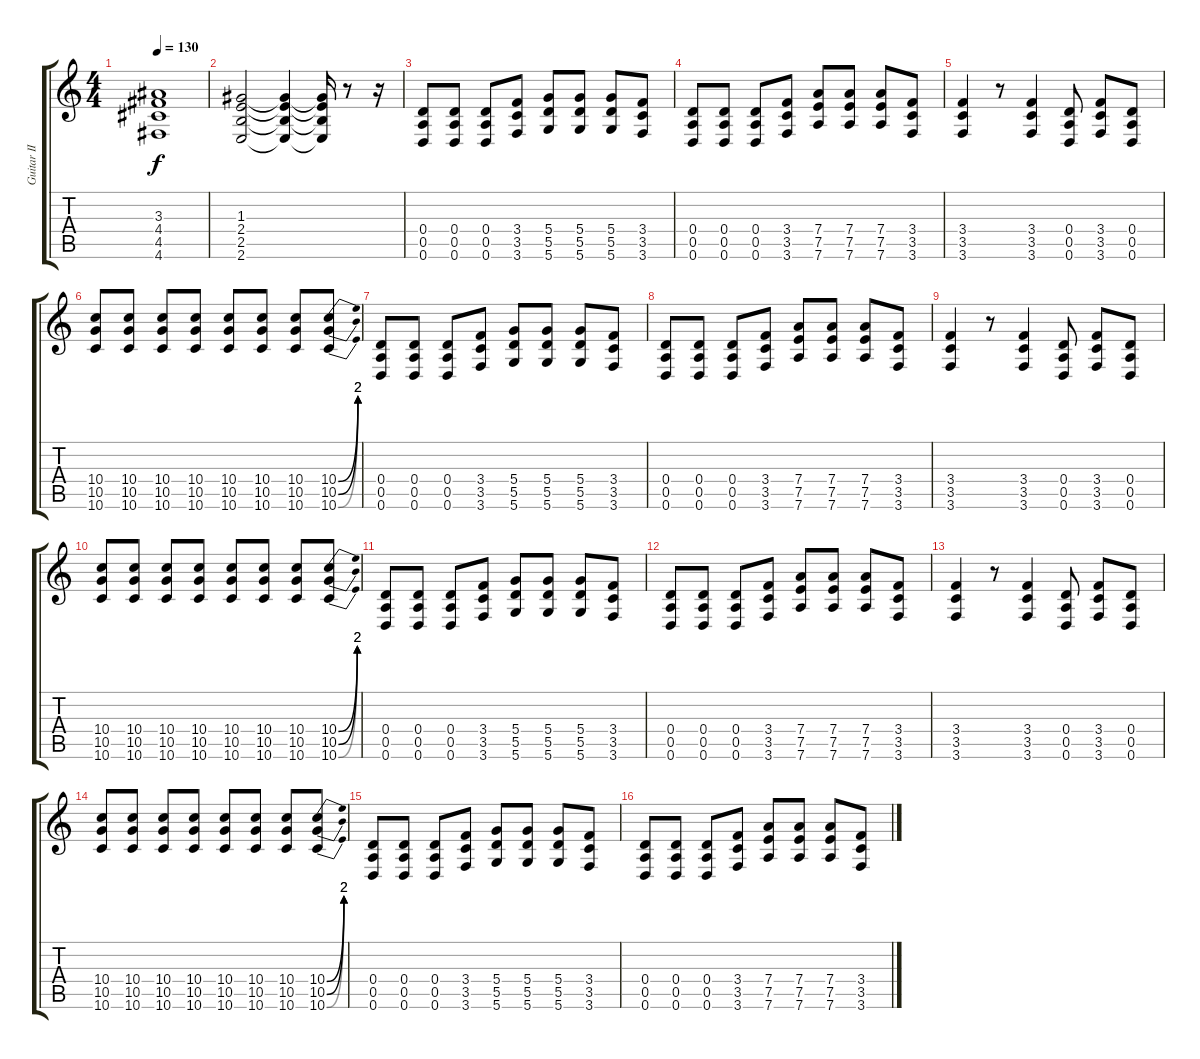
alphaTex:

\track ("Guitar II" "Guitar II") {instrument overdrivenguitar}
\staff {score tabs}
\tuning (E4 B3 G3 D3 A2 D2) {hide}
\ts (4 4)
\tempo 130
\clef g2
\ks c
(3.3 4.4 4.5 4.6).1{dy f} |
(1.3 2.4 2.5 2.6).2 (1.3{t} 2.4{t} 2.5{t} 2.6{t}).4 (1.3{t} 2.4{t} 2.5{t} 2.6{t}).16 r.8 r.16 |
(0.4 0.5 0.6).8 (0.4 0.5 0.6).8 (0.4 0.5 0.6).8 (3.4 3.5 3.6).8 (5.4 5.5 5.6).8 (5.4 5.5 5.6).8 (5.4 5.5 5.6).8 (3.4 3.5 3.6).8 |
(0.4 0.5 0.6).8 (0.4 0.5 0.6).8 (0.4 0.5 0.6).8 (3.4 3.5 3.6).8 (7.4 7.5 7.6).8 (7.4 7.5 7.6).8 (7.4 7.5 7.6).8 (3.4 3.5 3.6).8 |
(3.4 3.5 3.6).4 r.8 (3.4 3.5 3.6).4 (0.4 0.5 0.6).8 (3.4 3.5 3.6).8 (0.4 0.5 0.6).8 |
(10.4 10.5 10.6).8 (10.4 10.5 10.6).8 (10.4 10.5 10.6).8 (10.4 10.5 10.6).8 (10.4 10.5 10.6).8 (10.4 10.5 10.6).8 (10.4 10.5 10.6).8 (10.4{be (bend 0 0 60 8)} 10.5{be (bend 0 0 60 8)} 10.6{be (bend 0 0 60 8)}).8 |
(0.4 0.5 0.6).8 (0.4 0.5 0.6).8 (0.4 0.5 0.6).8 (3.4 3.5 3.6).8 (5.4 5.5 5.6).8 (5.4 5.5 5.6).8 (5.4 5.5 5.6).8 (3.4 3.5 3.6).8 |
(0.4 0.5 0.6).8 (0.4 0.5 0.6).8 (0.4 0.5 0.6).8 (3.4 3.5 3.6).8 (7.4 7.5 7.6).8 (7.4 7.5 7.6).8 (7.4 7.5 7.6).8 (3.4 3.5 3.6).8 |
(3.4 3.5 3.6).4 r.8 (3.4 3.5 3.6).4 (0.4 0.5 0.6).8 (3.4 3.5 3.6).8 (0.4 0.5 0.6).8 |
(10.4 10.5 10.6).8 (10.4 10.5 10.6).8 (10.4 10.5 10.6).8 (10.4 10.5 10.6).8 (10.4 10.5 10.6).8 (10.4 10.5 10.6).8 (10.4 10.5 10.6).8 (10.4{be (bend 0 0 60 8)} 10.5{be (bend 0 0 60 8)} 10.6{be (bend 0 0 60 8)}).8 |
(0.4 0.5 0.6).8 (0.4 0.5 0.6).8 (0.4 0.5 0.6).8 (3.4 3.5 3.6).8 (5.4 5.5 5.6).8 (5.4 5.5 5.6).8 (5.4 5.5 5.6).8 (3.4 3.5 3.6).8 |
(0.4 0.5 0.6).8 (0.4 0.5 0.6).8 (0.4 0.5 0.6).8 (3.4 3.5 3.6).8 (7.4 7.5 7.6).8 (7.4 7.5 7.6).8 (7.4 7.5 7.6).8 (3.4 3.5 3.6).8 |
(3.4 3.5 3.6).4 r.8 (3.4 3.5 3.6).4 (0.4 0.5 0.6).8 (3.4 3.5 3.6).8 (0.4 0.5 0.6).8 |
(10.4 10.5 10.6).8 (10.4 10.5 10.6).8 (10.4 10.5 10.6).8 (10.4 10.5 10.6).8 (10.4 10.5 10.6).8 (10.4 10.5 10.6).8 (10.4 10.5 10.6).8 (10.4{be (bend 0 0 60 8)} 10.5{be (bend 0 0 60 8)} 10.6{be (bend 0 0 60 8)}).8 |
(0.4 0.5 0.6).8 (0.4 0.5 0.6).8 (0.4 0.5 0.6).8 (3.4 3.5 3.6).8 (5.4 5.5 5.6).8 (5.4 5.5 5.6).8 (5.4 5.5 5.6).8 (3.4 3.5 3.6).8 |
(0.4 0.5 0.6).8 (0.4 0.5 0.6).8 (0.4 0.5 0.6).8 (3.4 3.5 3.6).8 (7.4 7.5 7.6).8 (7.4 7.5 7.6).8 (7.4 7.5 7.6).8 (3.4 3.5 3.6).8
